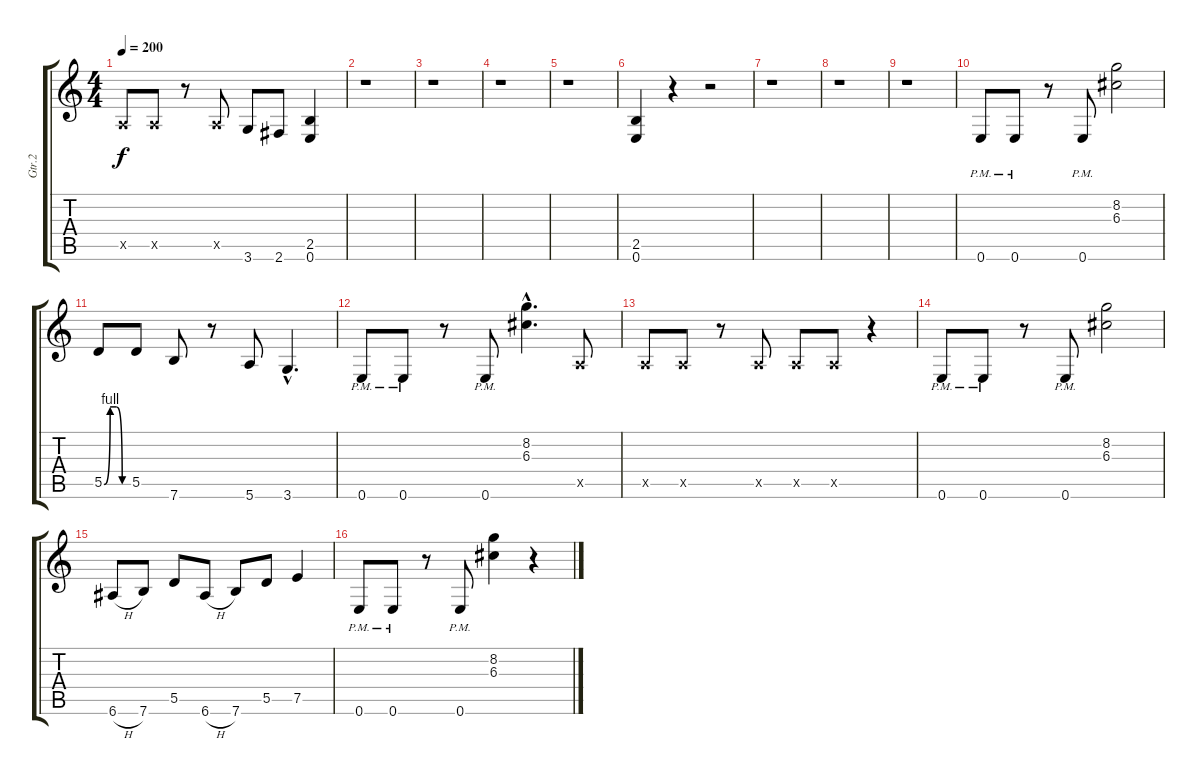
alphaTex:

\track ("Gtr.2" "Gtr.2") {instrument overdrivenguitar}
\staff {score tabs}
\tuning (E4 B3 G3 D3 A2 E2) {hide}
\ts (4 4)
\tempo 200
\clef g2
\ks c
0.5{x}.8{dy f} 0.5{x}.8 r.8 0.5{x}.8 3.6.8 2.6.8 (2.5 0.6).4 |
r.1 |
r.1 |
r.1 |
r.1 |
(2.5 0.6).4 r.4 r.2 |
r.1 |
r.1 |
r.1 |
0.6{pm}.8 0.6{pm}.8 r.8 0.6{pm}.8 (8.2 6.3).2 |
5.5{be (custom 0 0 15 4 30 4 45 0 60 0)}.8 5.5.8 7.6.8 r.8 5.6.8 3.6{hac}.4{d} |
0.6{pm}.8 0.6{pm}.8 r.8 0.6{pm}.8 (8.2{hac} 6.3{hac}).4{d} 0.5{x}.8 |
0.5{x}.8 0.5{x}.8 r.8 0.5{x}.8 0.5{x}.8 0.5{x}.8 r.4 |
0.6{pm}.8 0.6{pm}.8 r.8 0.6{pm}.8 (8.2 6.3).2 |
6.6{h}.8 7.6.8 5.5.8 6.6{h}.8 7.6.8 5.5.8 7.5.4 |
0.6{pm}.8 0.6{pm}.8 r.8 0.6{pm}.8 (8.2 6.3).4 r.4
